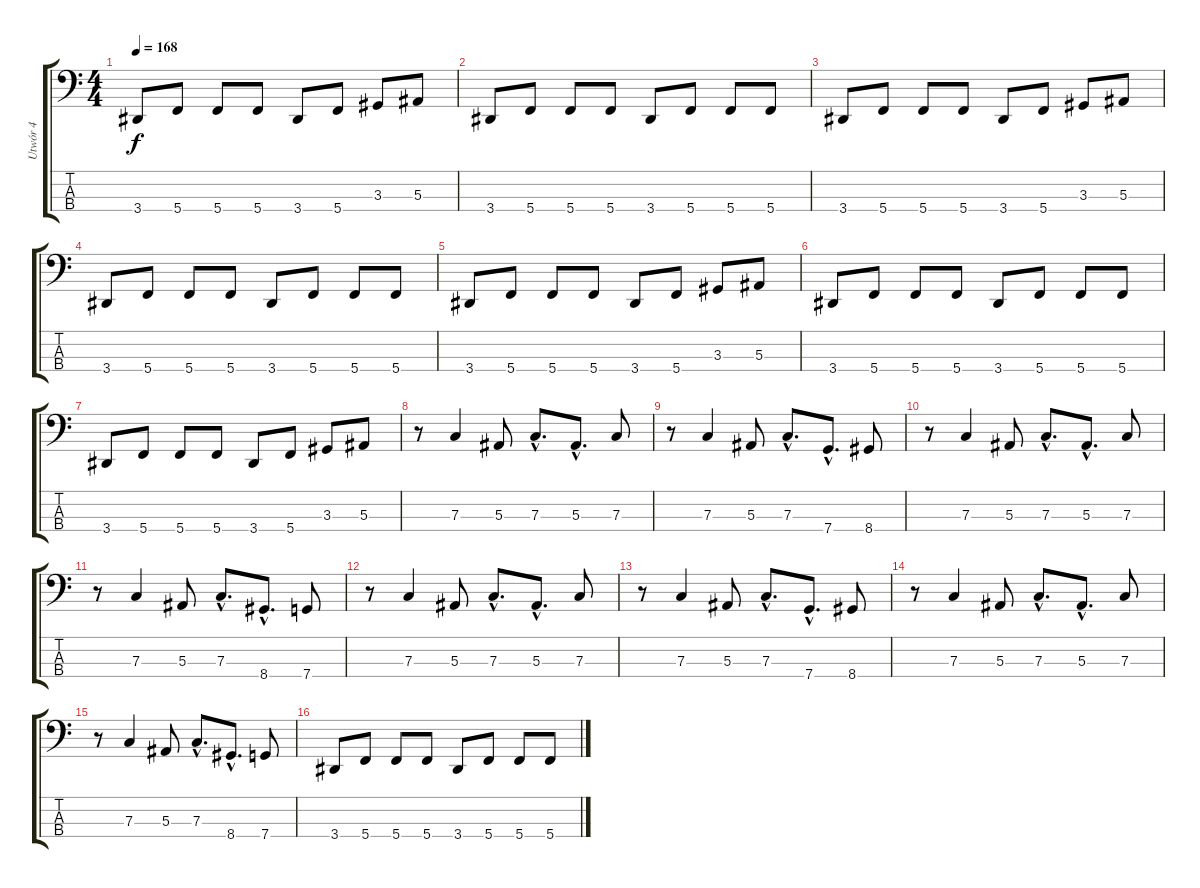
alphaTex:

\track ("Utwór 4" "Utwór 4") {instrument electricbassfinger}
\staff {score tabs}
\tuning (Eb2 Bb1 F1 C1) {hide}
\ts (4 4)
\tempo 168
\clef f4
\ks c
3.4.8{dy f} 5.4.8 5.4.8 5.4.8 3.4.8 5.4.8 3.3.8 5.3.8 |
3.4.8 5.4.8 5.4.8 5.4.8 3.4.8 5.4.8 5.4.8 5.4.8 |
3.4.8 5.4.8 5.4.8 5.4.8 3.4.8 5.4.8 3.3.8 5.3.8 |
3.4.8 5.4.8 5.4.8 5.4.8 3.4.8 5.4.8 5.4.8 5.4.8 |
3.4.8 5.4.8 5.4.8 5.4.8 3.4.8 5.4.8 3.3.8 5.3.8 |
3.4.8 5.4.8 5.4.8 5.4.8 3.4.8 5.4.8 5.4.8 5.4.8 |
3.4.8 5.4.8 5.4.8 5.4.8 3.4.8 5.4.8 3.3.8 5.3.8 |
r.8 7.3.4 5.3.8 7.3{hac}.8{d} 5.3{hac}.8{d} 7.3.8 |
r.8 7.3.4 5.3.8 7.3{hac}.8{d} 7.4{hac}.8{d} 8.4.8 |
r.8 7.3.4 5.3.8 7.3{hac}.8{d} 5.3{hac}.8{d} 7.3.8 |
r.8 7.3.4 5.3.8 7.3{hac}.8{d} 8.4{hac}.8{d} 7.4.8 |
r.8 7.3.4 5.3.8 7.3{hac}.8{d} 5.3{hac}.8{d} 7.3.8 |
r.8 7.3.4 5.3.8 7.3{hac}.8{d} 7.4{hac}.8{d} 8.4.8 |
r.8 7.3.4 5.3.8 7.3{hac}.8{d} 5.3{hac}.8{d} 7.3.8 |
r.8 7.3.4 5.3.8 7.3{hac}.8{d} 8.4{hac}.8{d} 7.4.8 |
3.4.8 5.4.8 5.4.8 5.4.8 3.4.8 5.4.8 5.4.8 5.4.8
